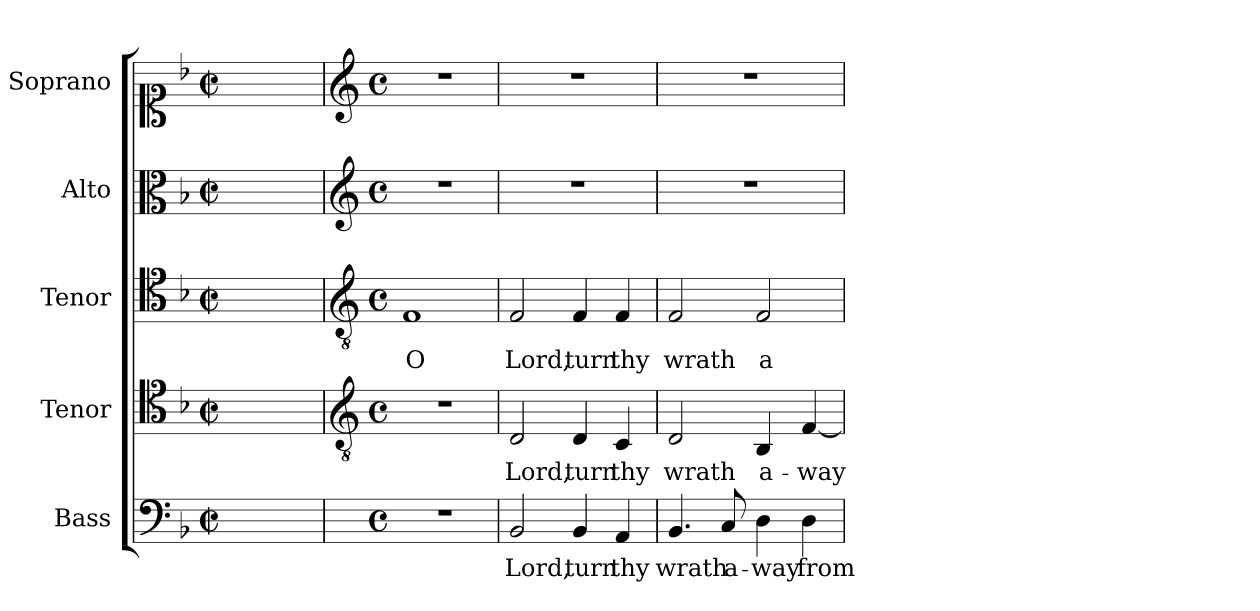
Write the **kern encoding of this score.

**kern	**text	**kern	**text	**kern	**text	**kern	**kern
*part5	*part5	*part4	*part4	*part3	*part3	*part2	*part1
*staff5	*staff5	*staff4	*staff4	*staff3	*staff3	*staff2	*staff1
*I"Bass	*	*I"Tenor	*	*I"Tenor	*	*I"Alto	*I"Soprano
*I'B.	*	*I'T.	*	*I'T.	*	*I'A.	*I'S.
!!LO:PB:g=z
*clefF4	*	*clefC4	*	*clefC4	*	*clefC3	*clefC1
*	*	*ITrd7c12	*	*ITrd7c12	*	*	*
*k[b-]	*	*k[b-]	*	*k[b-]	*	*k[b-]	*k[b-]
*F:	*	*F:	*	*F:	*	*F:	*F:
*M2/2	*	*M2/2	*	*M2/2	*	*M2/2	*M2/2
*met(c|)	*	*met(c|)	*	*met(c|)	*	*met(c|)	*met(c|)
=1	=1	=1	=1	=1	=1	=1	=1
1ryy	.	1ryy	.	1ryy	.	1ryy	1ryy
=1	=1	=1	=1	=1	=1	=1	=1
*	*	*clefGv2	*	*clefGv2	*	*clefG2	*clefG2
*M4/4	*	*M4/4	*	*M4/4	*	*M4/4	*M4/4
*met(c)	*	*met(c)	*	*met(c)	*	*met(c)	*met(c)
!	!	!	!	!	!LO:LY:b:color=#000000	!	!
1r	.	1r	.	1FFi	O	1r	1r
=2	=2	=2	=2	=2	=2	=2	=2
!	!LO:LY:b:color=#000000	!	!	!	!	!	!
!	!	!	!LO:LY:b:color=#000000	!	!	!	!
!	!	!	!	!	!LO:LY:b:color=#000000	!	!
2BB-i/	Lord,	2DDi/	Lord,	2FFi/	Lord,	1r	1r
!	!LO:LY:b:color=#000000	!	!	!	!	!	!
!	!	!	!LO:LY:b:color=#000000	!	!	!	!
!	!	!	!	!	!LO:LY:b:color=#000000	!	!
4BB-i/	turn	4DDi/	turn	4FFi/	turn	.	.
!	!LO:LY:b:color=#000000	!	!	!	!	!	!
!	!	!	!LO:LY:b:color=#000000	!	!	!	!
!	!	!	!	!	!LO:LY:b:color=#000000	!	!
4AAi/	thy	4CCi/	thy	4FFi/	thy	.	.
=3	=3	=3	=3	=3	=3	=3	=3
!	!LO:LY:b:color=#000000	!	!	!	!	!	!
!	!	!	!LO:LY:b:color=#000000	!	!	!	!
!	!	!	!	!	!LO:LY:b:color=#000000	!	!
4.BB-i/	wrath	2DDi/	wrath	2FFi/	wrath	1r	1r
!	!LO:LY:b:color=#000000	!	!	!	!	!	!
8Ci/	a-	.	.	.	.	.	.
!	!LO:LY:b:color=#000000	!	!	!	!	!	!
!	!	!	!LO:LY:b:color=#000000	!	!	!	!
!	!	!	!	!	!LO:LY:b:color=#000000	!	!
4Di\	-way	4BBB-i/	a-	2FFi/	a-	.	.
!	!LO:LY:b:color=#000000	!	!	!	!	!	!
!	!	!	!LO:LY:b:color=#000000	!	!	!	!
4Di\	from	[4FFi/	-way	.	.	.	.
=	=	=	=	=	=	=	=
*-	*-	*-	*-	*-	*-	*-	*-
